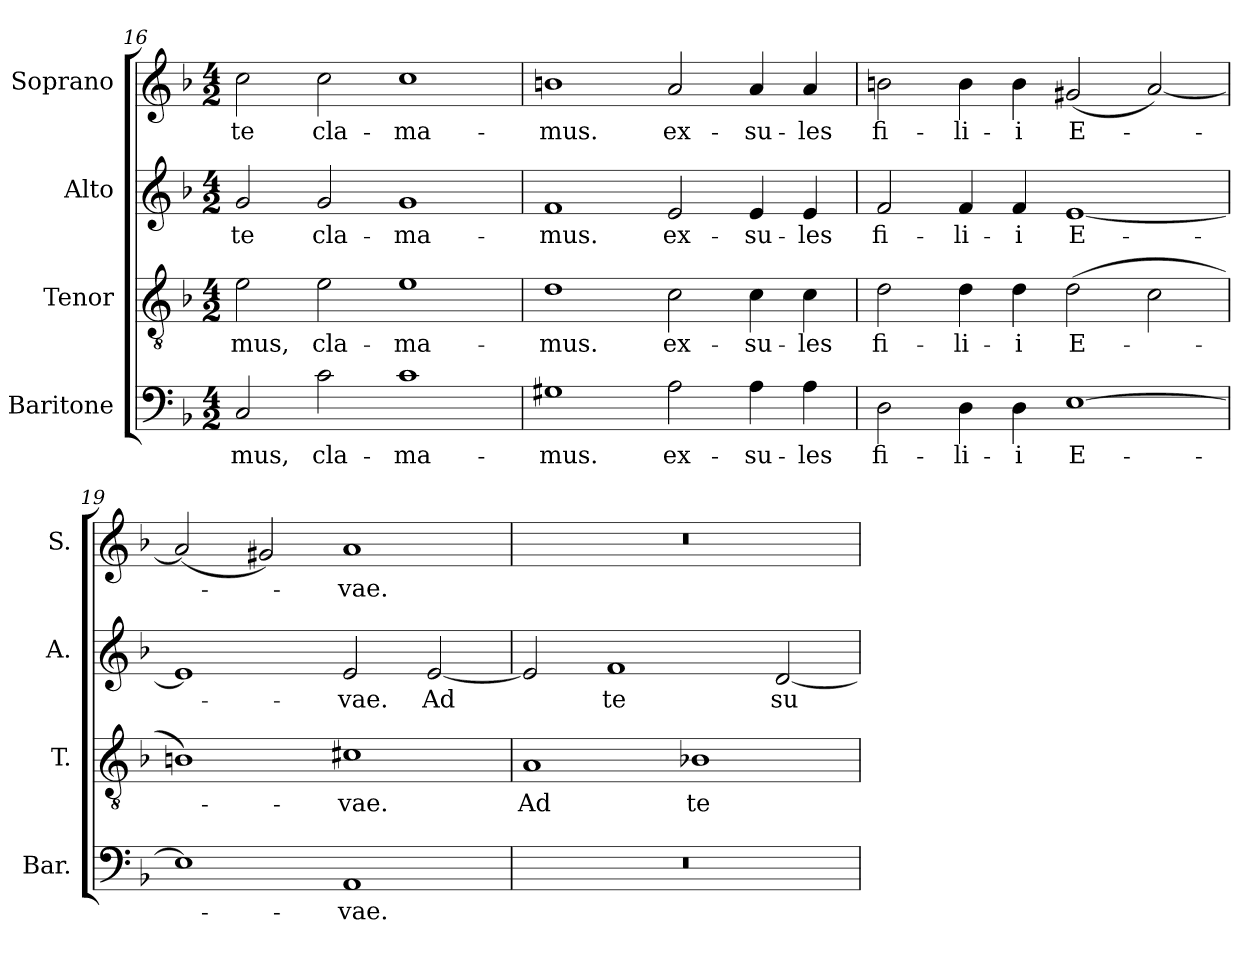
**kern	**text	**kern	**text	**kern	**text	**kern	**text
*part4	*part4	*part3	*part3	*part2	*part2	*part1	*part1
*staff4	*staff4	*staff3	*staff3	*staff2	*staff2	*staff1	*staff1
*I"Baritone	*	*I"Tenor	*	*I"Alto	*	*I"Soprano	*
*I'Bar.	*	*I'T.	*	*I'A.	*	*I'S.	*
*clefF4	*	*clefGv2	*	*clefG2	*	*clefG2	*
*	*	*ITrd7c12	*	*	*	*	*
*k[b-]	*	*k[b-]	*	*k[b-]	*	*k[b-]	*
*F:	*	*F:	*	*F:	*	*F:	*
*M4/2	*	*M4/2	*	*M4/2	*	*M4/2	*
=16	=16	=16	=16	=16	=16	=16	=16
!	!LO:LY:b:color=#000000	!	!	!	!	!	!
!	!	!	!LO:LY:b:color=#000000	!	!	!	!
!	!	!	!	!	!LO:LY:b:color=#000000	!	!
!	!	!	!	!	!	!	!LO:LY:b:color=#000000
2Ci/	-mus,	2Ei\	-mus,	2gi/	te	2cci\	te
!	!LO:LY:b:color=#000000	!	!	!	!	!	!
!	!	!	!LO:LY:b:color=#000000	!	!	!	!
!	!	!	!	!	!LO:LY:b:color=#000000	!	!
!	!	!	!	!	!	!	!LO:LY:b:color=#000000
2ci\	cla-	2Ei\	cla-	2gi/	cla-	2cci\	cla-
!	!LO:LY:b:color=#000000	!	!	!	!	!	!
!	!	!	!LO:LY:b:color=#000000	!	!	!	!
!	!	!	!	!	!LO:LY:b:color=#000000	!	!
!	!	!	!	!	!	!	!LO:LY:b:color=#000000
1ci	-ma-	1Ei	-ma-	1gi	-ma-	1cci	-ma-
=17	=17	=17	=17	=17	=17	=17	=17
!	!LO:LY:b:color=#000000	!	!	!	!	!	!
!	!	!	!LO:LY:b:color=#000000	!	!	!	!
!	!	!	!	!	!LO:LY:b:color=#000000	!	!
!	!	!	!	!	!	!	!LO:LY:b:color=#000000
1G#Xi	-mus.	1Di	-mus.	1fi	-mus.	1bni	-mus.
!	!LO:LY:b:color=#000000	!	!	!	!	!	!
!	!	!	!LO:LY:b:color=#000000	!	!	!	!
!	!	!	!	!	!LO:LY:b:color=#000000	!	!
!	!	!	!	!	!	!	!LO:LY:b:color=#000000
2Ai\	ex-	2Ci\	ex-	2ei/	ex-	2ai/	ex-
!	!LO:LY:b:color=#000000	!	!	!	!	!	!
!	!	!	!LO:LY:b:color=#000000	!	!	!	!
!	!	!	!	!	!LO:LY:b:color=#000000	!	!
!	!	!	!	!	!	!	!LO:LY:b:color=#000000
4Ai\	-su-	4Ci\	-su-	4ei/	-su-	4ai/	-su-
!	!LO:LY:b:color=#000000	!	!	!	!	!	!
!	!	!	!LO:LY:b:color=#000000	!	!	!	!
!	!	!	!	!	!LO:LY:b:color=#000000	!	!
!	!	!	!	!	!	!	!LO:LY:b:color=#000000
4Ai\	-les	4Ci\	-les	4ei/	-les	4ai/	-les
=18	=18	=18	=18	=18	=18	=18	=18
!	!LO:LY:b:color=#000000	!	!	!	!	!	!
!	!	!	!LO:LY:b:color=#000000	!	!	!	!
!	!	!	!	!	!LO:LY:b:color=#000000	!	!
!	!	!	!	!	!	!	!LO:LY:b:color=#000000
2Di\	fi-	2Di\	fi-	2fi/	fi-	2bni\	fi-
!	!LO:LY:b:color=#000000	!	!	!	!	!	!
!	!	!	!LO:LY:b:color=#000000	!	!	!	!
!	!	!	!	!	!LO:LY:b:color=#000000	!	!
!	!	!	!	!	!	!	!LO:LY:b:color=#000000
4Di\	-li-	4Di\	-li-	4fi/	-li-	4bi\	-li-
!	!LO:LY:b:color=#000000	!	!	!	!	!	!
!	!	!	!LO:LY:b:color=#000000	!	!	!	!
!	!	!	!	!	!LO:LY:b:color=#000000	!	!
!	!	!	!	!	!	!	!LO:LY:b:color=#000000
4Di\	-i	4Di\	-i	4fi/	-i	4bi\	-i
!	!LO:LY:b:color=#000000	!	!	!	!	!	!
!	!	!	!LO:LY:b:color=#000000	!	!	!	!
!	!	!	!	!	!LO:LY:b:color=#000000	!	!
!	!	!	!	!	!	!	!LO:LY:b:color=#000000
[1Ei	E-	(2Di\	E-	[1ei	E-	(2g#Xi/	E-
.	.	2Ci\	.	.	.	[2ai/)	.
=19	=19	=19	=19	=19	=19	=19	=19
1Ei]	.	1BBni)	.	1ei]	.	(2ai/]	.
.	.	.	.	.	.	2g#Xi/)	.
!	!LO:LY:b:color=#000000	!	!	!	!	!	!
!	!	!	!LO:LY:b:color=#000000	!	!	!	!
!	!	!	!	!	!LO:LY:b:color=#000000	!	!
!	!	!	!	!	!	!	!LO:LY:b:color=#000000
1AAi	-vae.	1C#Xi	-vae.	2ei/	-vae.	1ai	-vae.
!	!	!	!	!	!LO:LY:b:color=#000000	!	!
.	.	.	.	[2ei/	Ad	.	.
=20	=20	=20	=20	=20	=20	=20	=20
!LO:N:vis=1	!	!	!	!	!	!	!
!	!	!	!LO:LY:b:color=#000000	!	!	!LO:N:vis=1	!
0r	.	1AAi	Ad	2ei/]	.	0r	.
!	!	!	!	!	!LO:LY:b:color=#000000	!	!
.	.	.	.	1fi	te	.	.
!	!	!	!LO:LY:b:color=#000000	!	!	!	!
.	.	1BB-Xi	te	.	.	.	.
!	!	!	!	!	!LO:LY:b:color=#000000	!	!
.	.	.	.	[2di/	su-	.	.
=	=	=	=	=	=	=	=
*-	*-	*-	*-	*-	*-	*-	*-
